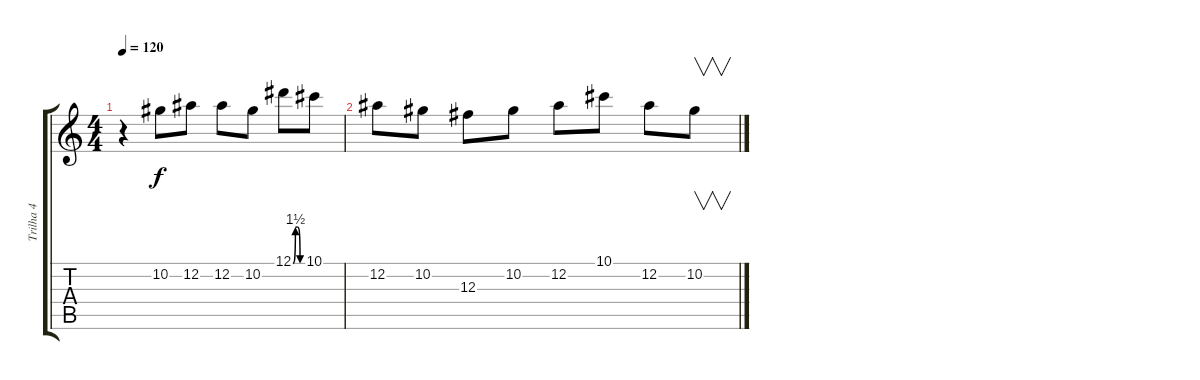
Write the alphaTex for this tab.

\track ("Trilha 4" "Trilha 4") {instrument distortionguitar}
\staff {score tabs}
\tuning (Eb4 Bb3 Gb3 Db3 Ab2 Eb2) {hide}
\ts (4 4)
\tempo 120
\clef g2
\ks c
r.4{dy f} 10.2.8 12.2.8 12.2.8 10.2.8 12.1{be (custom 0 0 15 6 30 6 45 0 60 0)}.8 10.1.8 |
12.2.8 10.2.8 12.3.8 10.2.8 12.2.8 10.1.8 12.2.8 10.2.8{v}
